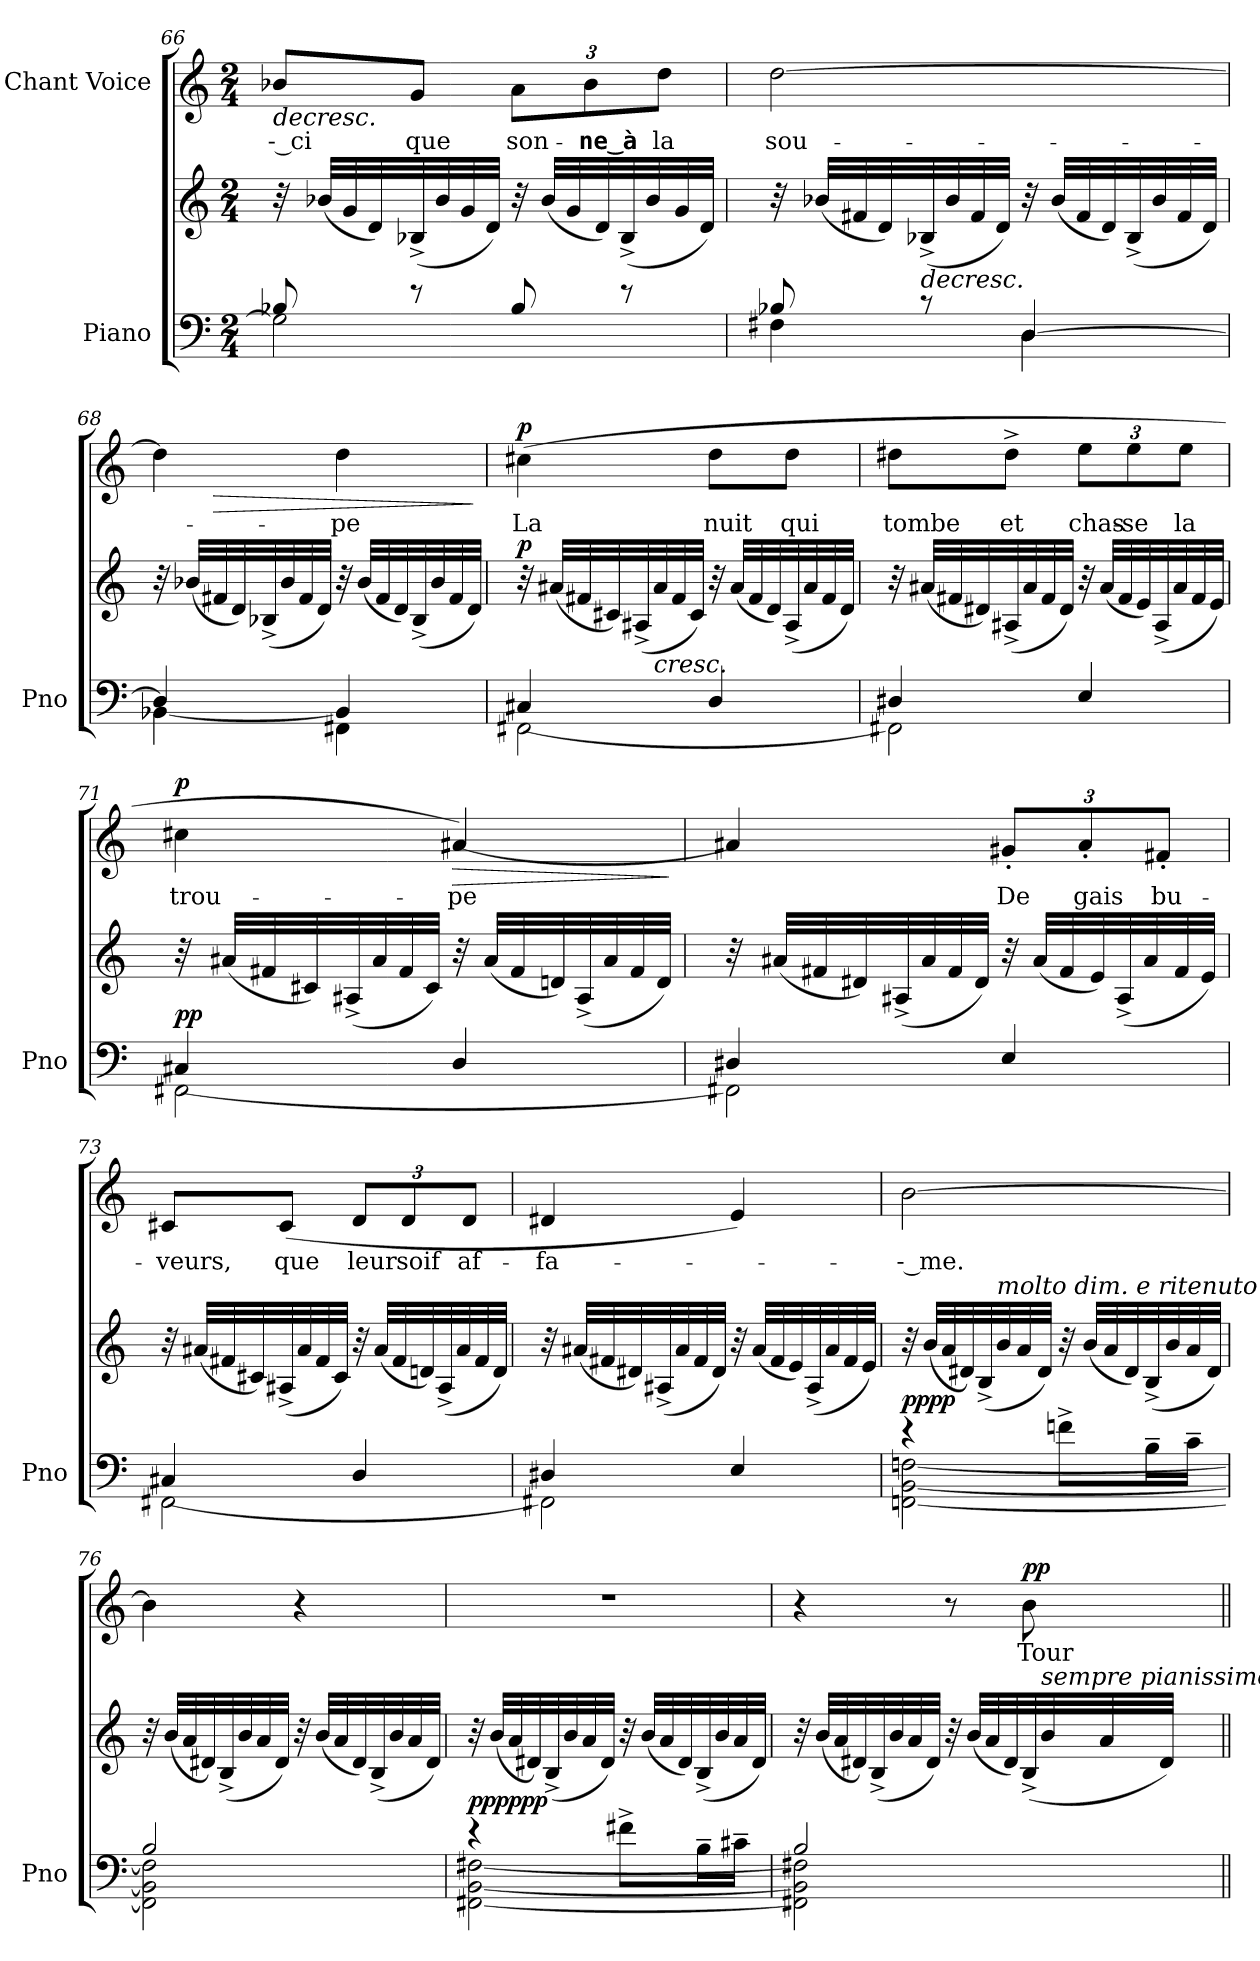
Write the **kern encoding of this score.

**kern	**kern	**dynam	**kern	**text	**dynam
*part2	*part2	*part2	*part1	*part1	*part1
*staff3	*staff2	*staff2/3	*staff1	*staff1	*staff1
*I"Piano	*	*	*I"Chant Voice	*	*
*I'Pno	*	*	*	*	*
!!LO:LB:g=z
*clefF4	*clefG2	*	*clefG2	*	*
*k[]	*k[]	*	*k[]	*	*
*M2/4	*M2/4	*	*M2/4	*	*
=66	=66	=66	=66	=66	=66
*^	*	*	*	*	*
!	!	!	!	!	!LO:LY:b	!LO:HP:b
8B-X/	2G\]	32r	.	8b-X/L	-- ci	>
.	.	(32b-X/LLL	.	.	.	.
.	.	32g/	.	.	.	.
.	.	32d/)	.	.	.	.
!	!	!	!	!	!LO:LY:b	!
8r	.	(32B-X^/	.	8g/J	que	.
.	.	32b-/	.	.	.	.
.	.	32g/	.	.	.	.
.	.	32d/JJJ)	.	.	.	.
!	!	!	!	!	!LO:LY:b	!
8B-/	.	32r	.	12a\L	son-	.
.	.	(32b-/LLL	.	.	.	.
.	.	32g/	.	.	.	.
!	!	!	!	!	!LO:LY:b	!
.	.	.	.	12b-\	-ne‿à	.
.	.	32d/)	.	.	.	.
8r	.	(32B-^/	.	.	.	.
.	.	32b-/	.	.	.	.
!	!	!	!	!	!LO:LY:b	!
.	.	.	.	12dd\J	la	.
.	.	32g/	.	.	.	.
.	.	32d/JJJ)	.	.	.	.
=67	=67	=67	=67	=67	=67	=67
!	!	!	!	!	!LO:LY:b	!
8B-X/	4F#X\	32r	.	[>2dd\	sou-	.
.	.	(32b-X/LLL	.	.	.	.
.	.	32f#X/	.	.	.	.
.	.	32d/)	.	.	.	.
!	!	!	!LO:HP:b	!	!	!
8r	.	(32B-X^/	>	.	.	.
.	.	32b-/	.	.	.	.
.	.	32f#/	.	.	.	.
.	.	32d/JJJ)	.	.	.	.
[4D/	4D\	32r	.	.	.	.
.	.	(32b-/LLL	.	.	.	.
.	.	32f#/	.	.	.	.
.	.	32d/)	.	.	.	.
.	.	(32B-^/	.	.	.	.
.	.	32b-/	.	.	.	.
.	.	32f#/	.	.	.	.
.	.	32d/JJJ)	.	.	.	.
!!LO:LB:g=z
=68	=68	=68	=68	=68	=68	=68
*	*	*	*	*^	*	*
4D/]	[>4BB-X\	32r	.	4dd\]	16ryy	.	.
.	.	(32b-X/LLL	.	.	.	.	.
!	!	!	!	!	!	!	!LO:HP:b
.	.	32f#X/	.	.	16ryy	.	>
.	.	32d/)	.	.	.	.	.
.	.	(32B-X^/	.	.	8ryy	.	.
.	.	32b-/	.	.	.	.	.
.	.	32f#/	.	.	.	.	.
.	.	32d/JJJ)	.	.	.	.	.
!	!	!	!	!	!	!LO:LY:b	!
4BB-/]	4FF#X\	32r	.	4dd\	4ryy	-pe	.
.	.	(32b-/LLL	.	.	.	.	.
.	.	32f#/	.	.	.	.	.
.	.	32d/)	.	.	.	.	.
.	.	(32B-^/	.	.	.	.	.
.	.	32b-/	.	.	.	.	.
.	.	32f#/	.	.	.	.	.
.	.	32d/JJJ)	.	.	.	.	.
*v	*v	*	*	*v	*v	*	*
.	.	.	.	.	]
!!LO:PB:g=z
=69	=69	=69	=69	=69	=69
*^	*	*	*	*	*
!	!	!	!LO:DY:a	!	!LO:LY:b	!LO:DY:a
4C#X/	[2FF#X\	32r	p	(4cc#X\	La	p
.	.	(32a#X/LLL	.	.	.	.
.	.	32f#X/	.	.	.	.
.	.	32c#X/)	.	.	.	.
.	.	(32A#X^/	.	.	.	.
!	!	!	!LO:HP:b	!	!	!
.	.	32a#/	<	.	.	.
.	.	32f#/	.	.	.	.
.	.	32c#/JJJ)	.	.	.	.
!	!	!	!	!	!LO:LY:b	!
4D/	.	32r	.	8dd\L	nuit	.
.	.	(32a#/LLL	.	.	.	.
.	.	32f#/	.	.	.	.
.	.	32d/)	.	.	.	.
!	!	!	!	!	!LO:LY:b	!
.	.	(32A#^/	.	8dd\J	qui	.
.	.	32a#/	.	.	.	.
.	.	32f#/	.	.	.	.
.	.	32d/JJJ)	.	.	.	.
=70	=70	=70	=70	=70	=70	=70
!	!	!	!	!	!LO:LY:b	!
4D#X/	2FF#X\]	32r	.	8dd#X\L	tombe	.
.	.	(32a#X/LLL	.	.	.	.
.	.	32f#X/	.	.	.	.
.	.	32d#X/)	.	.	.	.
!	!	!	!	!	!LO:LY:b	!
.	.	(32A#X^/	.	8dd#^\J	et	.
.	.	32a#/	.	.	.	.
.	.	32f#/	.	.	.	.
.	.	32d#/JJJ)	.	.	.	.
!	!	!	!	!	!LO:LY:b	!
4E/	.	32r	]	12ee\L	chas-	.
.	.	(32a#/LLL	.	.	.	.
.	.	32f#/	.	.	.	.
!	!	!	!	!	!LO:LY:b	!
.	.	.	.	12ee\	-se	.
.	.	32e/)	.	.	.	.
.	.	(32A#^/	.	.	.	.
.	.	32a#/	.	.	.	.
!	!	!	!	!	!LO:LY:b	!
.	.	.	.	12ee\J	la	.
.	.	32f#/	.	.	.	.
.	.	32e/JJJ)	.	.	.	.
!!LO:LB:g=z
=71	=71	=71	=71	=71	=71	=71
!	!	!	!LO:DY:a=2	!	!LO:LY:b	!
!	!	!	!LO:DY:n=1:a	!	!	!LO:DY:a
4C#X/	[2FF#X\	32r	p p	4cc#X\	trou-	p
.	.	(32a#X/LLL	.	.	.	.
.	.	32f#X/	.	.	.	.
.	.	32c#X/)	.	.	.	.
.	.	(32A#X^/	.	.	.	.
.	.	32a#/	.	.	.	.
.	.	32f#/	.	.	.	.
.	.	32c#/JJJ)	.	.	.	.
!	!	!	!	!	!LO:LY:b	!LO:HP:b
4D/	.	32r	.	[4a#X/)	-pe	>
.	.	(32a#/LLL	.	.	.	.
.	.	32f#/	.	.	.	.
.	.	32dn/)	.	.	.	.
.	.	(32A#^/	.	.	.	.
.	.	32a#/	.	.	.	.
.	.	32f#/	.	.	.	.
.	.	32d/JJJ)	.	.	.	.
*v	*v	*	*	*	*	*
.	.	[	.	.	]
!!LO:LB:g=z
=72	=72	=72	=72	=72	=72
*^	*	*	*	*	*
4D#X/	2FF#X\]	32r	.	4a#X/]	.	.
.	.	(32a#X/LLL	.	.	.	.
.	.	32f#X/	.	.	.	.
.	.	32d#X/)	.	.	.	.
.	.	(32A#X^/	.	.	.	.
.	.	32a#/	.	.	.	.
.	.	32f#/	.	.	.	.
.	.	32d#/JJJ)	.	.	.	.
!	!	!	!	!	!LO:LY:b	!
4E/	.	32r	.	12g#X'/L	De	.
.	.	(32a#/LLL	.	.	.	.
.	.	32f#/	.	.	.	.
!	!	!	!	!	!LO:LY:b	!
.	.	.	.	12a#'/	gais	.
.	.	32e/)	.	.	.	.
.	.	(32A#^/	.	.	.	.
.	.	32a#/	.	.	.	.
!	!	!	!	!	!LO:LY:b	!
.	.	.	.	12f#X'/J	bu-	.
.	.	32f#/	.	.	.	.
.	.	32e/JJJ)	.	.	.	.
=73	=73	=73	=73	=73	=73	=73
!	!	!	!	!	!LO:LY:b	!
4C#X/	[2FF#X\	32r	.	8c#X/L	-veurs,	.
.	.	(32a#X/LLL	.	.	.	.
.	.	32f#X/	.	.	.	.
.	.	32c#X/)	.	.	.	.
!	!	!	!	!	!LO:LY:b	!
.	.	(32A#X^/	.	(8c#/J	que	.
.	.	32a#/	.	.	.	.
.	.	32f#/	.	.	.	.
.	.	32c#/JJJ)	.	.	.	.
!	!	!	!	!	!LO:LY:b	!
4D/	.	32r	.	12d/L	leur	.
.	.	(32a#/LLL	.	.	.	.
.	.	32f#/	.	.	.	.
!	!	!	!	!	!LO:LY:b	!
.	.	.	.	12d/	soif	.
.	.	32dn/)	.	.	.	.
.	.	(32A#^/	.	.	.	.
.	.	32a#/	.	.	.	.
!	!	!	!	!	!LO:LY:b	!
.	.	.	.	12d/J	af-	.
.	.	32f#/	.	.	.	.
.	.	32d/JJJ)	.	.	.	.
!!LO:LB:g=z
=74	=74	=74	=74	=74	=74	=74
!	!	!	!	!	!LO:LY:b	!
4D#X/	2FF#X\]	32r	.	4d#X/	-fa-	.
.	.	(32a#X/LLL	.	.	.	.
.	.	32f#X/	.	.	.	.
.	.	32d#X/)	.	.	.	.
.	.	(32A#X^/	.	.	.	.
.	.	32a#/	.	.	.	.
.	.	32f#/	.	.	.	.
.	.	32d#/JJJ)	.	.	.	.
4E/	.	32r	.	4e/)	.	.
.	.	(32a#/LLL	.	.	.	.
.	.	32f#/	.	.	.	.
.	.	32e/)	.	.	.	.
.	.	(32A#^/	.	.	.	.
.	.	32a#/	.	.	.	.
.	.	32f#/	.	.	.	.
.	.	32e/JJJ)	.	.	.	.
!!LO:PB:g=z
=75	=75	=75	=75	=75	=75	=75
!	!	!	!LO:DY:a=2	!	!LO:LY:b	!
!	!	!	!LO:DY:n=1:a	!	!	!
4r	[2FFn\ [2BB\ [2Fn\	32r	pp pp	[2b\	-- me.	.
.	.	(32b/LLL	.	.	.	.
.	.	32a/	.	.	.	.
.	.	32d#X/)	.	.	.	.
.	.	(32B^/	.	.	.	.
!	!	!LO:TX:a:i:t=molto   dim.   e   ritenuto	!	!	!	!
.	.	32b/	.	.	.	.
.	.	32a/	.	.	.	.
.	.	32d#/JJJ)	.	.	.	.
8fn^>\L	.	32r	.	.	.	.
.	.	(32b/LLL	.	.	.	.
.	.	32a/	.	.	.	.
.	.	32d#/)	.	.	.	.
16B~>\L	.	(32B^/	.	.	.	.
.	.	32b/	.	.	.	.
16c~>\JJ	.	32a/	.	.	.	.
.	.	32d#/JJJ)	.	.	.	.
*v	*v	*	*	*	*	*
.	.	.	.	.	]
=76	=76	=76	=76	=76	=76
*^	*	*	*	*	*
2B/	2FF\] 2BB\] 2F\]	32r	.	4b\]	.	.
.	.	(32b/LLL	.	.	.	.
.	.	32a/	.	.	.	.
.	.	32d#X/)	.	.	.	.
.	.	(32B^/	.	.	.	.
.	.	32b/	.	.	.	.
.	.	32a/	.	.	.	.
.	.	32d#/JJJ)	.	.	.	.
.	.	32r	.	4r	.	.
.	.	(32b/LLL	.	.	.	.
.	.	32a/	.	.	.	.
.	.	32d#/)	.	.	.	.
.	.	(32B^/	.	.	.	.
.	.	32b/	.	.	.	.
.	.	32a/	.	.	.	.
.	.	32d#/JJJ)	.	.	.	.
!!LO:LB:g=z
=77	=77	=77	=77	=77	=77	=77
!	!	!	!LO:DY:a=2	!	!	!
!	!	!	!LO:DY:n=1:a	!	!	!
4r	[2FF#X\ [2BB\ [2F#X\	32r	ppp ppp	2r	.	.
.	.	(32b/LLL	.	.	.	.
.	.	32a/	.	.	.	.
.	.	32d#X/)	.	.	.	.
.	.	(32B^/	.	.	.	.
.	.	32b/	.	.	.	.
.	.	32a/	.	.	.	.
.	.	32d#/JJJ)	.	.	.	.
8f#X^>\L	.	32r	.	.	.	.
.	.	(32b/LLL	.	.	.	.
.	.	32a/	.	.	.	.
.	.	32d#/)	.	.	.	.
16B~>\L	.	(32B^/	.	.	.	.
.	.	32b/	.	.	.	.
16c#X~>\JJ	.	32a/	.	.	.	.
.	.	32d#/JJJ)	.	.	.	.
!!LO:LB:g=z
=78	=78	=78	=78	=78	=78	=78
2B/	2FF#X\] 2BB\] 2F#X\]	32r	.	4r	.	.
.	.	(32b/LLL	.	.	.	.
.	.	32a/	.	.	.	.
.	.	32d#X/)	.	.	.	.
.	.	(32B^/	.	.	.	.
.	.	32b/	.	.	.	.
.	.	32a/	.	.	.	.
.	.	32d#/JJJ)	.	.	.	.
.	.	32r	.	8r	.	.
.	.	(32b/LLL	.	.	.	.
.	.	32a/	.	.	.	.
.	.	32d#/)	.	.	.	.
!	!	!	!	!	!LO:LY:b	!LO:DY:a
.	.	(32B^/	.	8b\	Tour-	pp
!	!	!LO:TX:a:i:t=sempre pianissimo	!	!	!	!
.	.	32b/	.	.	.	.
.	.	32a/	.	.	.	.
.	.	32d#/JJJ)	.	.	.	.
*v	*v	*	*	*	*	*
=||	=||	=||	=||	=||	=||
*-	*-	*-	*-	*-	*-
